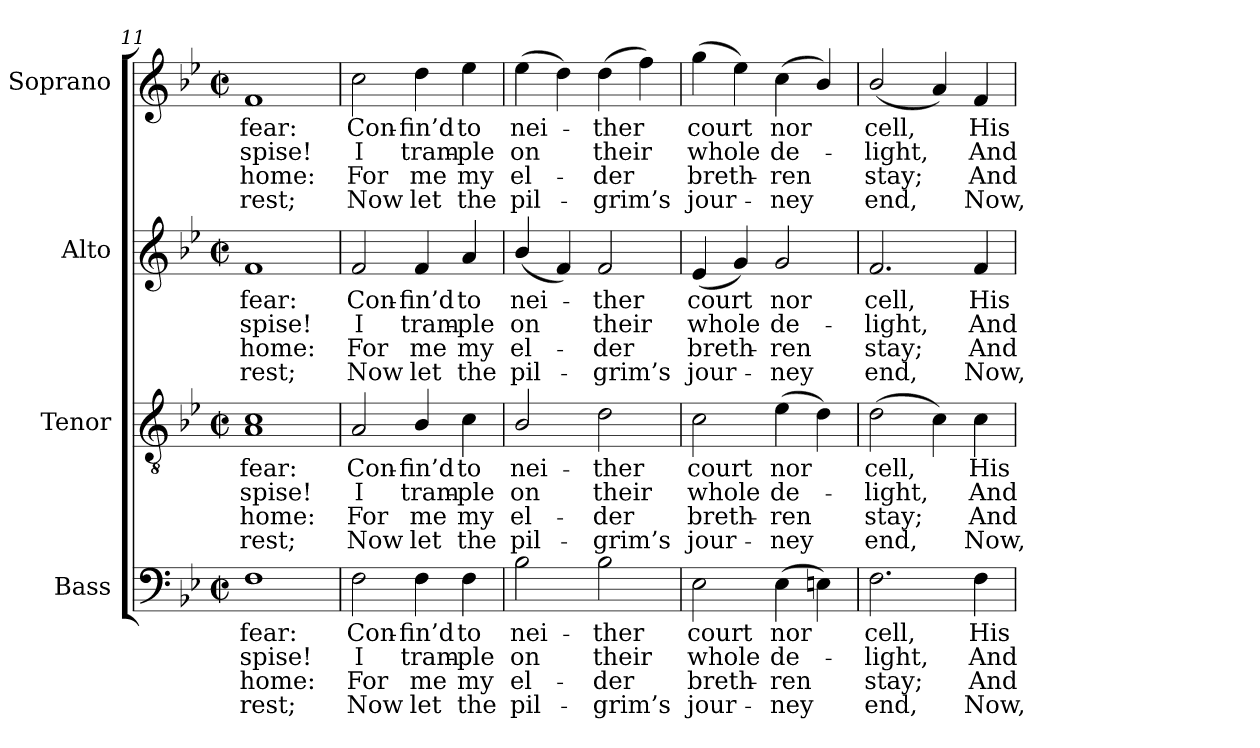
**kern	**text	**text	**text	**text	**kern	**text	**text	**text	**text	**kern	**text	**text	**text	**text	**kern	**text	**text	**text	**text
*part4	*part4	*part4	*part4	*part4	*part3	*part3	*part3	*part3	*part3	*part2	*part2	*part2	*part2	*part2	*part1	*part1	*part1	*part1	*part1
*staff4	*staff4	*staff4	*staff4	*staff4	*staff3	*staff3	*staff3	*staff3	*staff3	*staff2	*staff2	*staff2	*staff2	*staff2	*staff1	*staff1	*staff1	*staff1	*staff1
*I"Bass	*	*	*	*	*I"Tenor	*	*	*	*	*I"Alto	*	*	*	*	*I"Soprano	*	*	*	*
*I'B.	*	*	*	*	*I'T.	*	*	*	*	*I'A.	*	*	*	*	*I'S.	*	*	*	*
*clefF4	*	*	*	*	*clefGv2	*	*	*	*	*clefG2	*	*	*	*	*clefG2	*	*	*	*
*	*	*	*	*	*ITrd7c12	*	*	*	*	*	*	*	*	*	*	*	*	*	*
*k[b-e-]	*	*	*	*	*k[b-e-]	*	*	*	*	*k[b-e-]	*	*	*	*	*k[b-e-]	*	*	*	*
*B-:	*	*	*	*	*B-:	*	*	*	*	*B-:	*	*	*	*	*B-:	*	*	*	*
*M2/2	*	*	*	*	*M2/2	*	*	*	*	*M2/2	*	*	*	*	*M2/2	*	*	*	*
*met(c|)	*	*	*	*	*met(c|)	*	*	*	*	*met(c|)	*	*	*	*	*met(c|)	*	*	*	*
=11	=11	=11	=11	=11	=11	=11	=11	=11	=11	=11	=11	=11	=11	=11	=11	=11	=11	=11	=11
!	!LO:LY:b:color=#000000	!LO:LY:b:color=#000000	!LO:LY:b:color=#000000	!LO:LY:b:color=#000000	!	!	!	!	!	!	!	!	!	!	!	!	!	!	!
!	!	!	!	!	!	!LO:LY:b:color=#000000	!LO:LY:b:color=#000000	!LO:LY:b:color=#000000	!LO:LY:b:color=#000000	!	!	!	!	!	!	!	!	!	!
!	!	!	!	!	!	!	!	!	!	!	!LO:LY:b:color=#000000	!LO:LY:b:color=#000000	!LO:LY:b:color=#000000	!LO:LY:b:color=#000000	!	!	!	!	!
!	!	!	!	!	!	!	!	!	!	!	!	!	!	!	!	!LO:LY:b:color=#000000	!LO:LY:b:color=#000000	!LO:LY:b:color=#000000	!LO:LY:b:color=#000000
1Fi	fear:	-spise!	home:	rest;	1AAi 1Ci	fear:	-spise!	home:	rest;	1fi	fear:	-spise!	home:	rest;	1fi	fear:	-spise!	home:	rest;
=12	=12	=12	=12	=12	=12	=12	=12	=12	=12	=12	=12	=12	=12	=12	=12	=12	=12	=12	=12
!	!LO:LY:b:color=#000000	!LO:LY:b:color=#000000	!LO:LY:b:color=#000000	!LO:LY:b:color=#000000	!	!	!	!	!	!	!	!	!	!	!	!	!	!	!
!	!	!	!	!	!	!LO:LY:b:color=#000000	!LO:LY:b:color=#000000	!LO:LY:b:color=#000000	!LO:LY:b:color=#000000	!	!	!	!	!	!	!	!	!	!
!	!	!	!	!	!	!	!	!	!	!	!LO:LY:b:color=#000000	!LO:LY:b:color=#000000	!LO:LY:b:color=#000000	!LO:LY:b:color=#000000	!	!	!	!	!
!	!	!	!	!	!	!	!	!	!	!	!	!	!	!	!	!LO:LY:b:color=#000000	!LO:LY:b:color=#000000	!LO:LY:b:color=#000000	!LO:LY:b:color=#000000
2Fi\	Con-	I	For	Now	2AAi/	Con-	I	For	Now	2fi/	Con-	I	For	Now	2cci\	Con-	I	For	Now
!	!LO:LY:b:color=#000000	!LO:LY:b:color=#000000	!LO:LY:b:color=#000000	!LO:LY:b:color=#000000	!	!	!	!	!	!	!	!	!	!	!	!	!	!	!
!	!	!	!	!	!	!LO:LY:b:color=#000000	!LO:LY:b:color=#000000	!LO:LY:b:color=#000000	!LO:LY:b:color=#000000	!	!	!	!	!	!	!	!	!	!
!	!	!	!	!	!	!	!	!	!	!	!LO:LY:b:color=#000000	!LO:LY:b:color=#000000	!LO:LY:b:color=#000000	!LO:LY:b:color=#000000	!	!	!	!	!
!	!	!	!	!	!	!	!	!	!	!	!	!	!	!	!	!LO:LY:b:color=#000000	!LO:LY:b:color=#000000	!LO:LY:b:color=#000000	!LO:LY:b:color=#000000
4Fi\	-fin’d	tram-	me	let	4BB-i/	-fin’d	tram-	me	let	4fi/	-fin’d	tram-	me	let	4ddi\	-fin’d	tram-	me	let
!	!LO:LY:b:color=#000000	!LO:LY:b:color=#000000	!LO:LY:b:color=#000000	!LO:LY:b:color=#000000	!	!	!	!	!	!	!	!	!	!	!	!	!	!	!
!	!	!	!	!	!	!LO:LY:b:color=#000000	!LO:LY:b:color=#000000	!LO:LY:b:color=#000000	!LO:LY:b:color=#000000	!	!	!	!	!	!	!	!	!	!
!	!	!	!	!	!	!	!	!	!	!	!LO:LY:b:color=#000000	!LO:LY:b:color=#000000	!LO:LY:b:color=#000000	!LO:LY:b:color=#000000	!	!	!	!	!
!	!	!	!	!	!	!	!	!	!	!	!	!	!	!	!	!LO:LY:b:color=#000000	!LO:LY:b:color=#000000	!LO:LY:b:color=#000000	!LO:LY:b:color=#000000
4Fi\	to	-ple	my	the	4Ci\	to	-ple	my	the	4ai/	to	-ple	my	the	4ee-i\	to	-ple	my	the
!!LO:PB:g=z
=13	=13	=13	=13	=13	=13	=13	=13	=13	=13	=13	=13	=13	=13	=13	=13	=13	=13	=13	=13
!	!LO:LY:b:color=#000000	!LO:LY:b:color=#000000	!LO:LY:b:color=#000000	!LO:LY:b:color=#000000	!	!	!	!	!	!	!	!	!	!	!	!	!	!	!
!	!	!	!	!	!	!LO:LY:b:color=#000000	!LO:LY:b:color=#000000	!LO:LY:b:color=#000000	!LO:LY:b:color=#000000	!	!	!	!	!	!	!	!	!	!
!	!	!	!	!	!	!	!	!	!	!	!LO:LY:b:color=#000000	!LO:LY:b:color=#000000	!LO:LY:b:color=#000000	!LO:LY:b:color=#000000	!	!	!	!	!
!	!	!	!	!	!	!	!	!	!	!	!	!	!	!	!	!LO:LY:b:color=#000000	!LO:LY:b:color=#000000	!LO:LY:b:color=#000000	!LO:LY:b:color=#000000
2B-i\	nei-	on	el-	-pil-	2BB-i/	nei-	on	el-	-pil-	(4b-i/	nei-	on	el-	-pil-	(4ee-i\	nei-	on	el-	-pil-
.	.	.	.	.	.	.	.	.	.	4fi/)	.	.	.	.	4ddi\)	.	.	.	.
!	!LO:LY:b:color=#000000	!LO:LY:b:color=#000000	!LO:LY:b:color=#000000	!LO:LY:b:color=#000000	!	!	!	!	!	!	!	!	!	!	!	!	!	!	!
!	!	!	!	!	!	!LO:LY:b:color=#000000	!LO:LY:b:color=#000000	!LO:LY:b:color=#000000	!LO:LY:b:color=#000000	!	!	!	!	!	!	!	!	!	!
!	!	!	!	!	!	!	!	!	!	!	!LO:LY:b:color=#000000	!LO:LY:b:color=#000000	!LO:LY:b:color=#000000	!LO:LY:b:color=#000000	!	!	!	!	!
!	!	!	!	!	!	!	!	!	!	!	!	!	!	!	!	!LO:LY:b:color=#000000	!LO:LY:b:color=#000000	!LO:LY:b:color=#000000	!LO:LY:b:color=#000000
2B-i\	-ther	their	-der	grim’s	2Di\	-ther	their	-der	grim’s	2fi/	-ther	their	-der	grim’s	(4ddi\	-ther	their	-der	grim’s
.	.	.	.	.	.	.	.	.	.	.	.	.	.	.	4ffi\)	.	.	.	.
=14	=14	=14	=14	=14	=14	=14	=14	=14	=14	=14	=14	=14	=14	=14	=14	=14	=14	=14	=14
!	!LO:LY:b:color=#000000	!LO:LY:b:color=#000000	!LO:LY:b:color=#000000	!LO:LY:b:color=#000000	!	!	!	!	!	!	!	!	!	!	!	!	!	!	!
!	!	!	!	!	!	!LO:LY:b:color=#000000	!LO:LY:b:color=#000000	!LO:LY:b:color=#000000	!LO:LY:b:color=#000000	!	!	!	!	!	!	!	!	!	!
!	!	!	!	!	!	!	!	!	!	!	!LO:LY:b:color=#000000	!LO:LY:b:color=#000000	!LO:LY:b:color=#000000	!LO:LY:b:color=#000000	!	!	!	!	!
!	!	!	!	!	!	!	!	!	!	!	!	!	!	!	!	!LO:LY:b:color=#000000	!LO:LY:b:color=#000000	!LO:LY:b:color=#000000	!LO:LY:b:color=#000000
2E-i\	court	whole	breth-	-jour-	2Ci\	court	whole	breth-	-jour-	(4e-i/	court	whole	breth-	-jour-	(4ggi\	court	whole	breth-	-jour-
.	.	.	.	.	.	.	.	.	.	4gi/)	.	.	.	.	4ee-i\)	.	.	.	.
!	!LO:LY:b:color=#000000	!LO:LY:b:color=#000000	!LO:LY:b:color=#000000	!LO:LY:b:color=#000000	!	!	!	!	!	!	!	!	!	!	!	!	!	!	!
!	!	!	!	!	!	!LO:LY:b:color=#000000	!LO:LY:b:color=#000000	!LO:LY:b:color=#000000	!LO:LY:b:color=#000000	!	!	!	!	!	!	!	!	!	!
!	!	!	!	!	!	!	!	!	!	!	!LO:LY:b:color=#000000	!LO:LY:b:color=#000000	!LO:LY:b:color=#000000	!LO:LY:b:color=#000000	!	!	!	!	!
!	!	!	!	!	!	!	!	!	!	!	!	!	!	!	!	!LO:LY:b:color=#000000	!LO:LY:b:color=#000000	!LO:LY:b:color=#000000	!LO:LY:b:color=#000000
(4E-i\	nor	de-	-ren	ney	(4E-i\	nor	de-	-ren	ney	2gi/	nor	de-	-ren	ney	(4cci\	nor	de-	-ren	ney
4Eni\)	.	.	.	.	4Di\)	.	.	.	.	.	.	.	.	.	4b-i/)	.	.	.	.
=15	=15	=15	=15	=15	=15	=15	=15	=15	=15	=15	=15	=15	=15	=15	=15	=15	=15	=15	=15
!	!LO:LY:b:color=#000000	!LO:LY:b:color=#000000	!LO:LY:b:color=#000000	!LO:LY:b:color=#000000	!	!	!	!	!	!	!	!	!	!	!	!	!	!	!
!	!	!	!	!	!	!LO:LY:b:color=#000000	!LO:LY:b:color=#000000	!LO:LY:b:color=#000000	!LO:LY:b:color=#000000	!	!	!	!	!	!	!	!	!	!
!	!	!	!	!	!	!	!	!	!	!	!LO:LY:b:color=#000000	!LO:LY:b:color=#000000	!LO:LY:b:color=#000000	!LO:LY:b:color=#000000	!	!	!	!	!
!	!	!	!	!	!	!	!	!	!	!	!	!	!	!	!	!LO:LY:b:color=#000000	!LO:LY:b:color=#000000	!LO:LY:b:color=#000000	!LO:LY:b:color=#000000
2.Fi\	cell,	-light,	stay;	end,	(2Di\	cell,	-light,	stay;	end,	2.fi/	cell,	-light,	stay;	end,	(2b-i/	cell,	-light,	stay;	end,
.	.	.	.	.	4Ci\)	.	.	.	.	.	.	.	.	.	4ai/)	.	.	.	.
!	!LO:LY:b:color=#000000	!LO:LY:b:color=#000000	!LO:LY:b:color=#000000	!LO:LY:b:color=#000000	!	!	!	!	!	!	!	!	!	!	!	!	!	!	!
!	!	!	!	!	!	!LO:LY:b:color=#000000	!LO:LY:b:color=#000000	!LO:LY:b:color=#000000	!LO:LY:b:color=#000000	!	!	!	!	!	!	!	!	!	!
!	!	!	!	!	!	!	!	!	!	!	!LO:LY:b:color=#000000	!LO:LY:b:color=#000000	!LO:LY:b:color=#000000	!LO:LY:b:color=#000000	!	!	!	!	!
!	!	!	!	!	!	!	!	!	!	!	!	!	!	!	!	!LO:LY:b:color=#000000	!LO:LY:b:color=#000000	!LO:LY:b:color=#000000	!LO:LY:b:color=#000000
4Fi\	His	And	And	Now,	4Ci\	His	And	And	Now,	4fi/	His	And	And	Now,	4fi/	His	And	And	Now,
=	=	=	=	=	=	=	=	=	=	=	=	=	=	=	=	=	=	=	=
*-	*-	*-	*-	*-	*-	*-	*-	*-	*-	*-	*-	*-	*-	*-	*-	*-	*-	*-	*-
